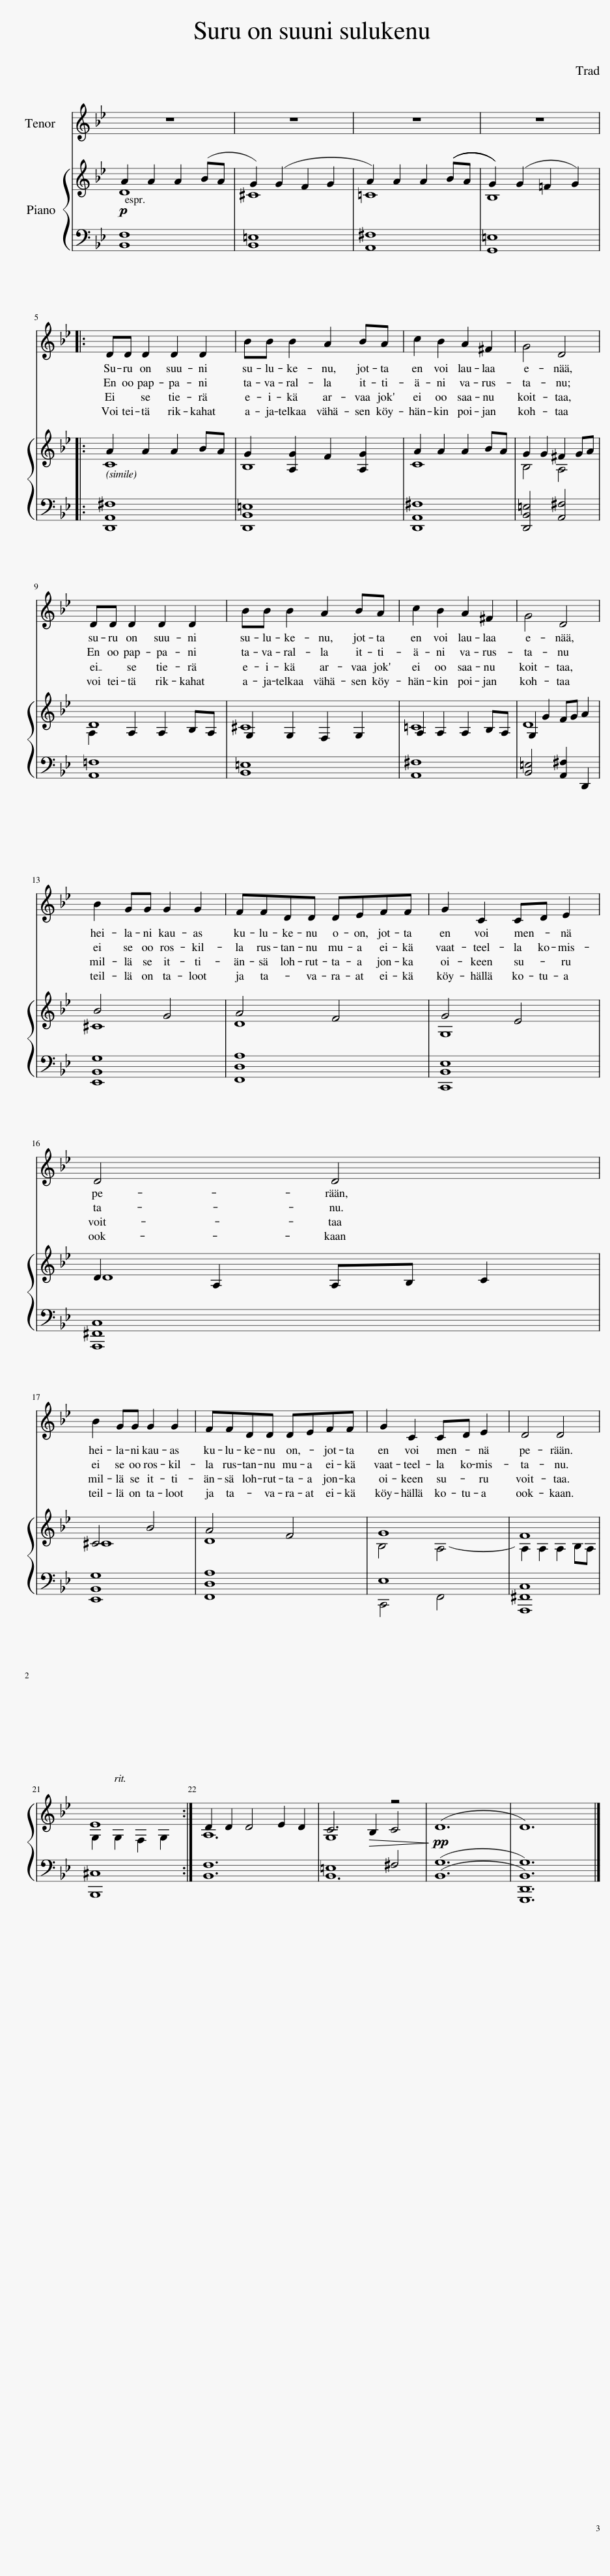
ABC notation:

X:1
%%score 1 { ( 2 3 ) | ( 4 5 ) }
L:1/8
M:4/4
I:linebreak $
K:Bb
V:1 treble
V:2 treble
V:3 treble
V:4 bass
V:5 bass
V:1
 z8 | z8 | z8 | z8 |:$ DD D2 D2 D2 | %5
 BB B2 A2 BA | c2 B2 A2 ^F2 | G4 D4 |$ DD D2 D2 D2 | BB B2 A2 BA | %10
 c2 B2 A2 ^F2 | G4 D4 |$ B2 GG G2 G2 | FFDD DEFF | G2 C2 CD E2 |$ %15
 D4 D4 |$ B2 GG G2 G2 | FFDD DEFF | G2 C2 CD E2 | D4 D4 |$ %20
 z8 :|[M:6/4] z12 | z12 | z12 | z12 |] %25
V:2
 A2 A2 A2 (BA | G2) (G2 F2 G2 | A2) A2 A2 (((BA | G2))) (G2 =F2 G2) |:$ A2 A2 A2 BA | %5
 G2 [A,G]2 F2 [A,G]2 | A2 A2 A2 BA | G2 G2 ^F2 GA |$ A,2 A,2 A,2 B,A, | G,2 G,2 F,2 G,2 | %10
 A,2 A,2 A,2 B,A, | G,2 G2 FG A2 |$ B4 G4 | A4 F4 | G4 E4 |$ %15
 D2 A,2 A,B, C2 |$ ^C4 B4 | A4 F4 | B,4 (A,4 | A,2) A,2 A,2 B,A, |$ %20
 G,2 G,2 F,2 G,2 :|[M:6/4] D2 D2 D4 E2 D2 | C6!>(! B,2 z4!>)! |!pp! (D12 | D12) |] %25
V:3
 D8 | ^C8 | =C8 | B,8 |:$ C8 | %5
 B,8 | C8 | B,4 A,4 |$ D8 | ^C8 | %10
 =C8 | D8 |$ ^C8 | D8 | G,8 |$ %15
 D8 |$ ^C8 | D8 | G8 | F8 |$ %20
 E8 :|[M:6/4] A,12 | G,8 C4 | x12 | x12 |] %25
V:4
!p! [B,,F,]8 | [B,,=E,]8 | [A,,^F,]8 | [G,,=E,]8 |:$ [D,,A,,^F,]8 | %5
 [D,,B,,=E,]8 | [D,,A,,^F,]8 | [D,,B,,=E,]4 [A,,^F,]4 |$ [A,,=F,]8 | [B,,=E,]8 | %10
 [A,,^F,]8 | [B,,=E,]4 [A,,^F,]2 D,,2 |$ [E,,B,,G,]8 | [F,,D,A,]8 | [C,,B,,E,]8 |$ %15
 [A,,,^F,,C,]8 |$ [E,,B,,G,]8 | [F,,D,A,]8 | E,8 | [A,,,^F,,C,]8 |$ %20
 [B,,,^C,]8 :|[M:6/4] [B,,F,]12 | =E,8 ^F,4 | (([B,,G,]12 | [G,,,D,,B,,G,]12)) |] %25
V:5
 x8 | x8 | x8 | x8 |:$ x8 | %5
 x8 | x8 | x8 |$ x8 | x8 | %10
 x8 | x8 |$ x8 | x8 | x8 |$ %15
 x8 |$ x8 | x8 | C,,4 F,,4 | x8 |$ %20
 x8 :|[M:6/4] x12 | B,,12 | x12 | x12 |] %25
